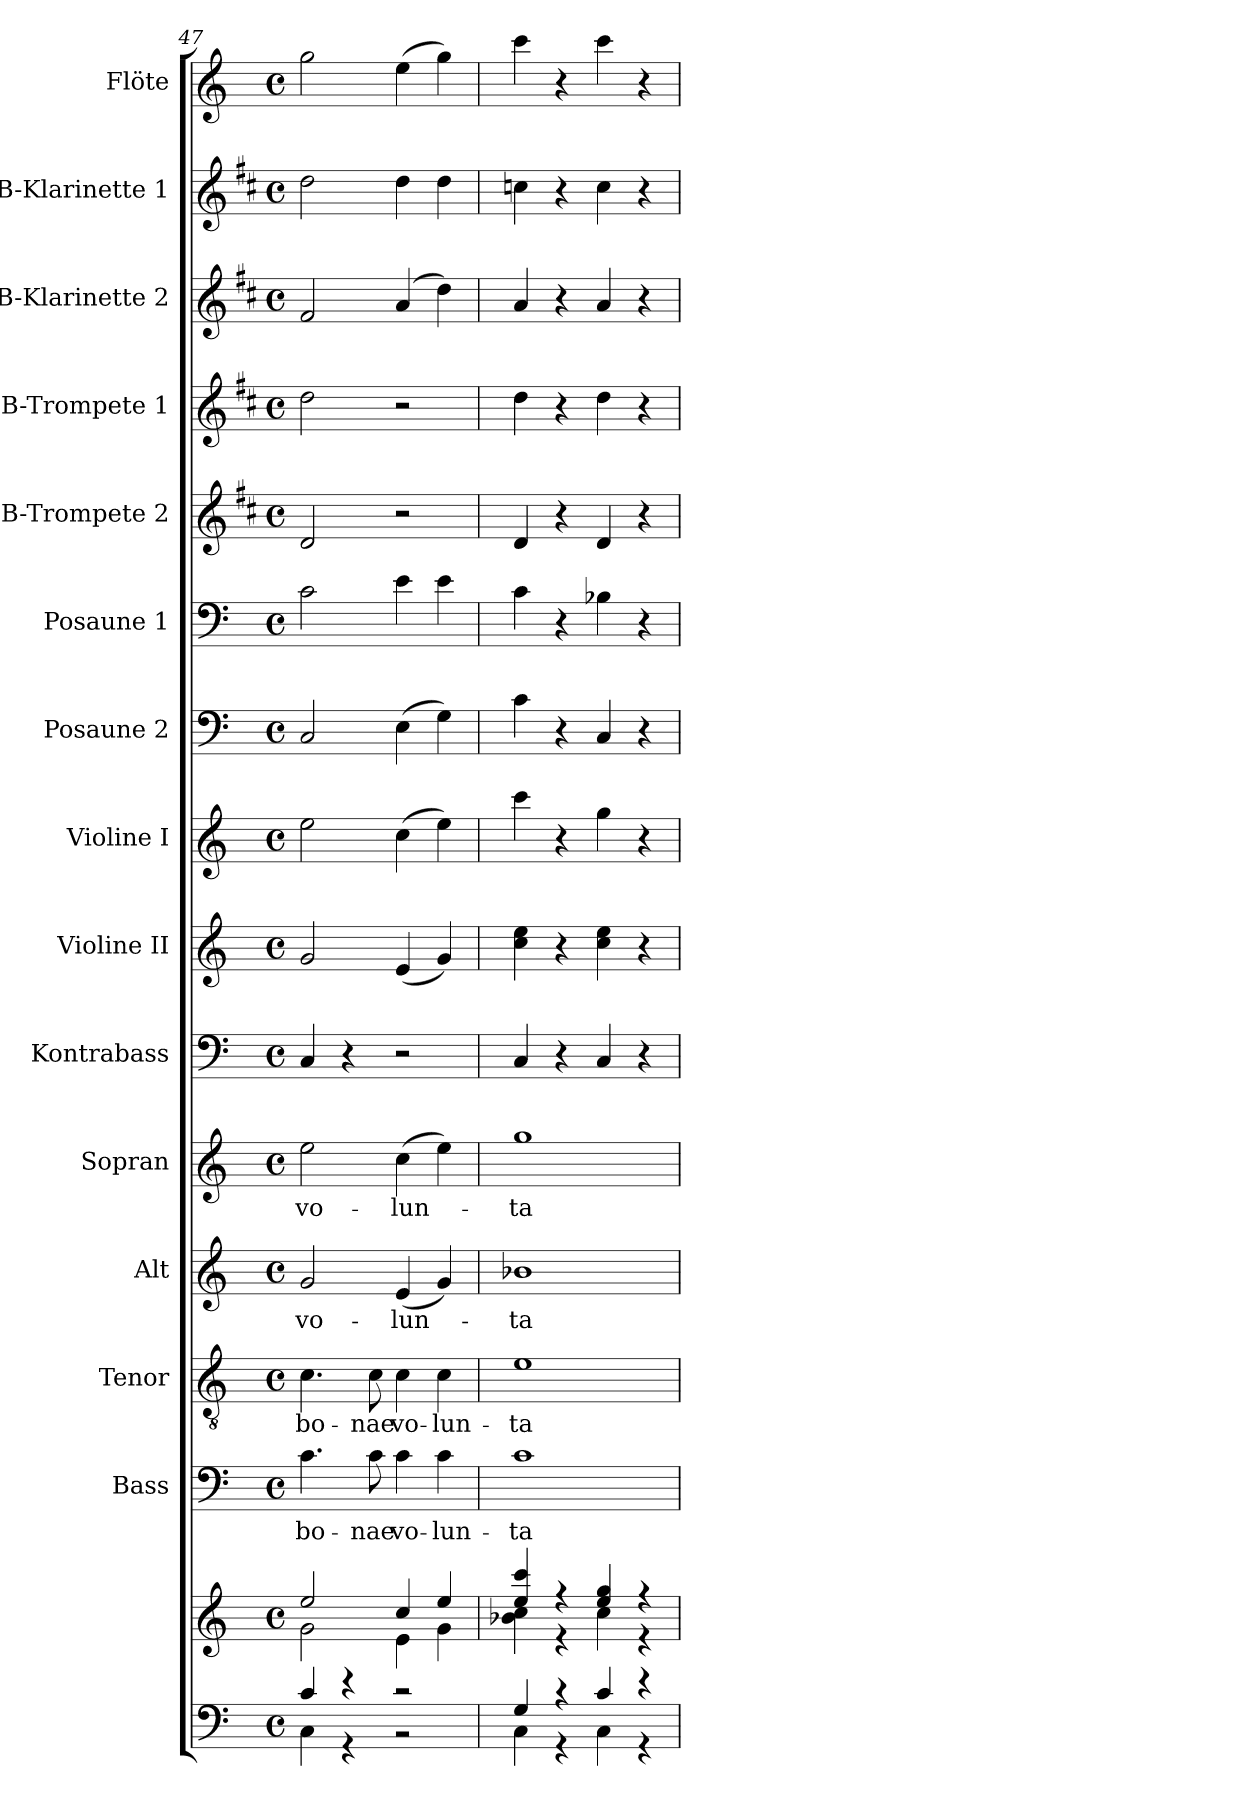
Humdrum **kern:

**kern	**kern	**kern	**text	**kern	**text	**kern	**text	**kern	**text	**kern	**kern	**kern	**kern	**kern	**kern	**kern	**kern	**kern	**kern
*part15	*part15	*part14	*part14	*part13	*part13	*part12	*part12	*part11	*part11	*part10	*part9	*part8	*part7	*part6	*part5	*part4	*part3	*part2	*part1
*staff16	*staff15	*staff14	*staff14	*staff13	*staff13	*staff12	*staff12	*staff11	*staff11	*staff10	*staff9	*staff8	*staff7	*staff6	*staff5	*staff4	*staff3	*staff2	*staff1
*	*	*I"Bass	*	*I"Tenor	*	*I"Alt	*	*I"Sopran	*	*I"Kontrabass	*I"Violine II	*I"Violine I	*I"Posaune 2	*I"Posaune 1	*I"B-Trompete 2	*I"B-Trompete 1	*I"B-Klarinette 2	*I"B-Klarinette 1	*I"Flöte
*	*	*I'B.	*	*I'T.	*	*I'A.	*	*I'S.	*	*I'Kb.	*I'Vl. II	*I'Vl. I	*I'Pos. 2	*I'Pos. 1	*I'B Trp. 2	*I'B Trp. 1	*I'B Kl. 2	*I'B Kl. 1	*I'Fl.
*clefF4	*clefG2	*clefF4	*	*clefGv2	*	*clefG2	*	*clefG2	*	*clefF4	*clefG2	*clefG2	*clefF4	*clefF4	*clefG2	*clefG2	*clefG2	*clefG2	*clefG2
*	*	*	*	*	*	*	*	*	*	*ITrd7c12	*	*	*	*	*ITrd1c2	*ITrd1c2	*ITrd1c2	*ITrd1c2	*
*k[]	*k[]	*k[]	*	*k[]	*	*k[]	*	*k[]	*	*k[]	*k[]	*k[]	*k[]	*k[]	*k[]	*k[]	*k[]	*k[]	*k[]
*C:	*C:	*C:	*	*C:	*	*C:	*	*C:	*	*C:	*C:	*C:	*C:	*C:	*C:	*C:	*C:	*C:	*C:
*M4/4	*M4/4	*M4/4	*	*M4/4	*	*M4/4	*	*M4/4	*	*M4/4	*M4/4	*M4/4	*M4/4	*M4/4	*M4/4	*M4/4	*M4/4	*M4/4	*M4/4
*met(c)	*met(c)	*met(c)	*	*met(c)	*	*met(c)	*	*met(c)	*	*met(c)	*met(c)	*met(c)	*met(c)	*met(c)	*met(c)	*met(c)	*met(c)	*met(c)	*met(c)
=47	=47	=47	=47	=47	=47	=47	=47	=47	=47	=47	=47	=47	=47	=47	=47	=47	=47	=47	=47
*^	*^	*	*	*	*	*	*	*	*	*	*	*	*	*	*	*	*	*	*
!	!	!	!	!	!LO:LY:b	!	!LO:LY:b	!	!LO:LY:b	!	!LO:LY:b	!	!	!	!	!	!	!	!	!	!
4c/	4C\	2ee/	2g\	4.c\	bo-	4.c\	bo-	2g/	vo-	2ee\	vo-	4CC/	2g/	2ee\	2C/	2c\	2c/	2cc\	2e/	2cc\	2gg\
4r	4r	.	.	.	.	.	.	.	.	.	.	4r	.	.	.	.	.	.	.	.	.
!	!	!	!	!	!LO:LY:b	!	!LO:LY:b	!	!	!	!	!	!	!	!	!	!	!	!	!	!
.	.	.	.	8c\	-nae	8c\	-nae	.	.	.	.	.	.	.	.	.	.	.	.	.	.
!	!	!	!	!	!LO:LY:b	!	!LO:LY:b	!	!LO:LY:b	!	!LO:LY:b	!	!	!	!	!	!	!	!	!	!
2r	2r	4cc/	4e\	4c\	vo-	4c\	vo-	(<4e/	-lun-	(>4cc\	-lun-	2r	(<4e/	(>4cc\	(>4E\	4e\	2r	2r	(4g/	4cc\	(>4ee\
!	!	!	!	!	!LO:LY:b	!	!LO:LY:b	!	!	!	!	!	!	!	!	!	!	!	!	!	!
.	.	4ee/	4g\	4c\	-lun-	4c\	-lun-	4g/)	.	4ee\)	.	.	4g/)	4ee\)	4G\)	4e\	.	.	4cc\)	4cc\	4gg\)
!!LO:PB:g=z
=48	=48	=48	=48	=48	=48	=48	=48	=48	=48	=48	=48	=48	=48	=48	=48	=48	=48	=48	=48	=48	=48
!	!	!	!	!	!LO:LY:b	!	!LO:LY:b	!	!LO:LY:b	!	!LO:LY:b	!	!	!	!	!	!	!	!	!	!
4G/	4C\	4ee/ 4ccc/	4b-X\ 4cc\	1c	-ta-	1e	-ta-	1b-X	-ta-	1gg	-ta-	4CC/	4cc\ 4ee\	4ccc\	4c\	4c\	4c/	4cc\	4g/	4b-X\	4ccc\
4r	4r	4r	4r	.	.	.	.	.	.	.	.	4r	4r	4r	4r	4r	4r	4r	4r	4r	4r
4c/	4C\	4ee/ 4gg/	4cc\	.	.	.	.	.	.	.	.	4CC/	4cc\ 4ee\	4gg\	4C/	4B-X\	4c/	4cc\	4g/	4b-\	4ccc\
4r	4r	4r	4r	.	.	.	.	.	.	.	.	4r	4r	4r	4r	4r	4r	4r	4r	4r	4r
*v	*v	*	*	*	*	*	*	*	*	*	*	*	*	*	*	*	*	*	*	*	*
*	*v	*v	*	*	*	*	*	*	*	*	*	*	*	*	*	*	*	*	*	*
=	=	=	=	=	=	=	=	=	=	=	=	=	=	=	=	=	=	=	=
*-	*-	*-	*-	*-	*-	*-	*-	*-	*-	*-	*-	*-	*-	*-	*-	*-	*-	*-	*-
